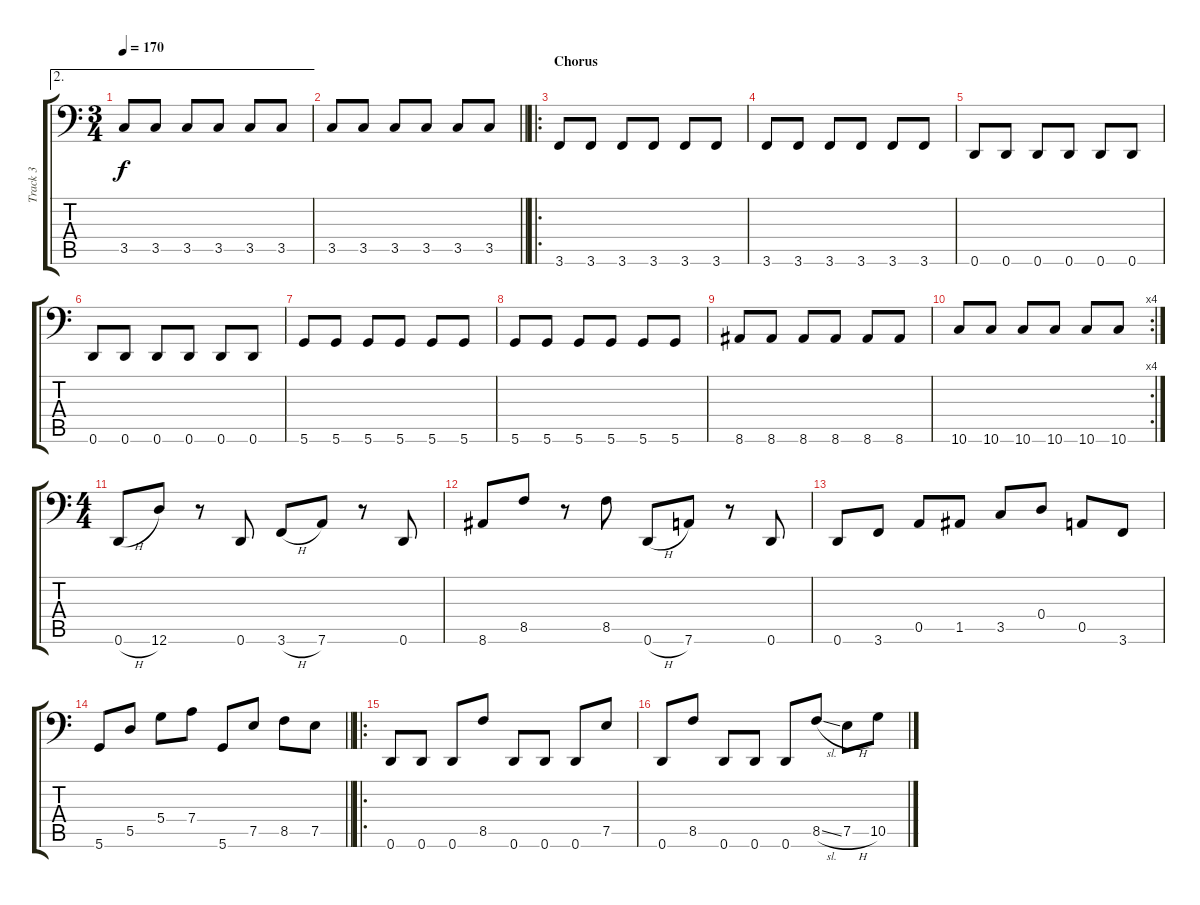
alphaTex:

\track ("Track 3" "Track 3") {instrument electricbasspick}
\staff {score tabs}
\tuning (E3 B2 G2 D2 A1 D1) {hide}
\ae 2
\ts (3 4)
\tempo 170
\clef f4
\ks c
3.5.8{dy f} 3.5.8 3.5.8 3.5.8 3.5.8 3.5.8 |
\barLineRight lightlight
3.5.8 3.5.8 3.5.8 3.5.8 3.5.8 3.5.8 |
\ro
\section ("" "Chorus")
3.6.8 3.6.8 3.6.8 3.6.8 3.6.8 3.6.8 |
3.6.8 3.6.8 3.6.8 3.6.8 3.6.8 3.6.8 |
0.6.8 0.6.8 0.6.8 0.6.8 0.6.8 0.6.8 |
0.6.8 0.6.8 0.6.8 0.6.8 0.6.8 0.6.8 |
5.6.8 5.6.8 5.6.8 5.6.8 5.6.8 5.6.8 |
5.6.8 5.6.8 5.6.8 5.6.8 5.6.8 5.6.8 |
8.6.8 8.6.8 8.6.8 8.6.8 8.6.8 8.6.8 |
\rc 4
10.6.8 10.6.8 10.6.8 10.6.8 10.6.8 10.6.8 |
\ts (4 4)
0.6{h}.8 12.6.8 r.8 0.6.8 3.6{h}.8 7.6.8 r.8 0.6.8 |
8.6.8 8.5.8 r.8 8.5.8 0.6{h}.8 7.6.8 r.8 0.6.8 |
0.6.8 3.6.8 0.5.8 1.5.8 3.5.8 0.4.8 0.5.8 3.6.8 |
\barLineRight lightlight
5.6.8 5.5.8 5.4.8 7.4.8 5.6.8 7.5.8 8.5.8 7.5.8 |
\ro
0.6.8 0.6.8 0.6.8 8.5.8 0.6.8 0.6.8 0.6.8 7.5.8 |
0.6.8 8.5.8 0.6.8 0.6.8 0.6.8 8.5{sl}.8 7.5{h}.8 10.5.8
